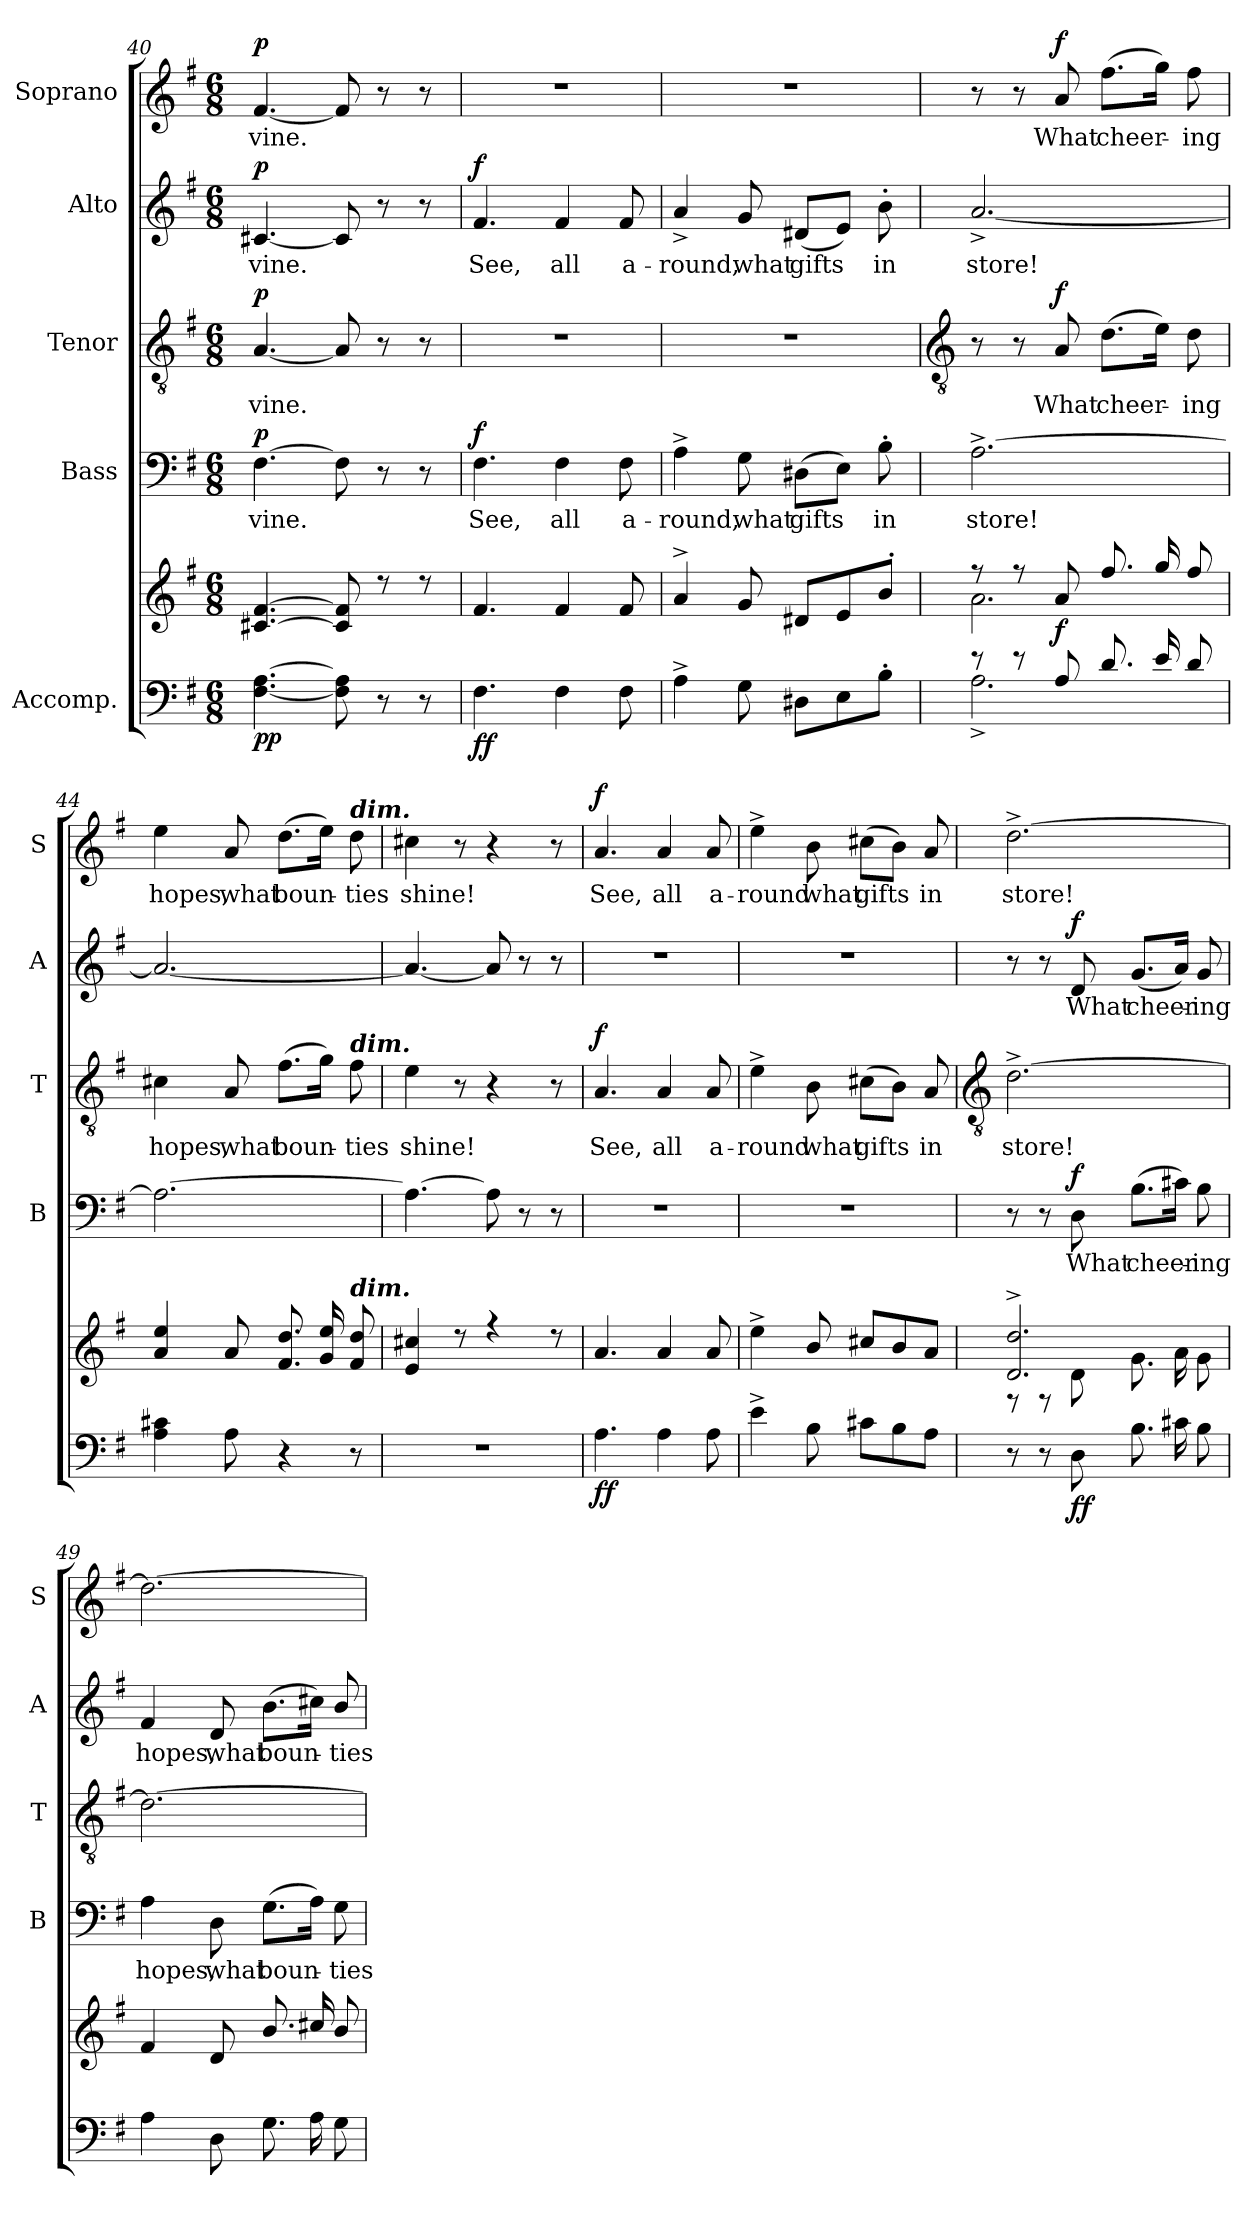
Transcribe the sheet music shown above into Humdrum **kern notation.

**kern	**kern	**dynam	**kern	**text	**dynam	**kern	**text	**dynam	**kern	**text	**dynam	**kern	**text	**dynam
*part5	*part5	*part5	*part4	*part4	*part4	*part3	*part3	*part3	*part2	*part2	*part2	*part1	*part1	*part1
*staff6	*staff5	*staff5/6	*staff4	*staff4	*staff4	*staff3	*staff3	*staff3	*staff2	*staff2	*staff2	*staff1	*staff1	*staff1
*I"Accomp.	*	*	*I"Bass	*	*	*I"Tenor	*	*	*I"Alto	*	*	*I"Soprano	*	*
*	*	*	*I'B	*	*	*I'T	*	*	*I'A	*	*	*I'S	*	*
*clefF4	*clefG2	*	*clefF4	*	*	*clefGv2	*	*	*clefG2	*	*	*clefG2	*	*
*k[f#]	*k[f#]	*	*k[f#]	*	*	*k[f#]	*	*	*k[f#]	*	*	*k[f#]	*	*
*G:	*G:	*	*G:	*	*	*G:	*	*	*G:	*	*	*G:	*	*
*M6/8	*M6/8	*	*M6/8	*	*	*M6/8	*	*	*M6/8	*	*	*M6/8	*	*
=40	=40	=40	=40	=40	=40	=40	=40	=40	=40	=40	=40	=40	=40	=40
*	*^	*	*	*	*	*	*	*	*	*	*	*	*	*
!	!	!LO:N:vis=1	!LO:DY:b=2	!	!LO:LY:b	!	!	!LO:LY:b	!	!	!LO:LY:b	!	!	!LO:LY:b	!
!	!	!	!LO:DY:n=1:b	!	!	!LO:DY:b	!	!	!LO:DY:b	!	!	!LO:DY:b	!	!	!LO:DY:b
[4.F# [4.A	[4.c#X/ [4.f#/	2.ryy	p p	[4.F#	vine.	p	[4.A	vine.	p	[4.c#X	vine.	p	[4.f#	vine.	p
8F#] 8A]	8c#/] 8f#/]	.	.	8F#]	.	.	8A]	.	.	8c#]	.	.	8f#]	.	.
8r	8r	.	.	8r	.	.	8r	.	.	8r	.	.	8r	.	.
8r	8r	.	.	8r	.	.	8r	.	.	8r	.	.	8r	.	.
=41	=41	=41	=41	=41	=41	=41	=41	=41	=41	=41	=41	=41	=41	=41	=41
!	!	!LO:N:vis=1	!LO:DY:b=2	!	!LO:LY:b	!	!LO:N:vis=1	!	!	!	!LO:LY:b	!	!LO:N:vis=1	!	!
!	!	!	!LO:DY:n=1:b	!	!	!LO:DY:b	!	!	!	!	!	!LO:DY:b	!	!	!
4.F#	4.f#/	2.ryy	f f	4.F#	See,	f	2.r	.	.	4.f#	See,	f	2.r	.	.
!	!	!	!	!	!LO:LY:b	!	!	!	!	!	!LO:LY:b	!	!	!	!
4F#	4f#/	.	.	4F#	all	.	.	.	.	4f#	all	.	.	.	.
!	!	!	!	!	!LO:LY:b	!	!	!	!	!	!LO:LY:b	!	!	!	!
8F#	8f#/	.	.	8F#	a-	.	.	.	.	8f#	a-	.	.	.	.
=42	=42	=42	=42	=42	=42	=42	=42	=42	=42	=42	=42	=42	=42	=42	=42
!	!	!LO:N:vis=1	!	!	!LO:LY:b	!	!LO:N:vis=1	!	!	!	!LO:LY:b	!	!LO:N:vis=1	!	!
4A^	4a^/	2.ryy	.	4A^	-round,	.	2.r	.	.	4a^	-round,	.	2.r	.	.
!	!	!	!	!	!LO:LY:b	!	!	!	!	!	!LO:LY:b	!	!	!	!
8G	8g/	.	.	8G	what	.	.	.	.	8g	what	.	.	.	.
!	!	!	!	!	!LO:LY:b	!	!	!	!	!	!LO:LY:b	!	!	!	!
8D#XL	8d#X/L	.	.	(>8D#XL	gifts	.	.	.	.	(<8d#XL	gifts	.	.	.	.
8E	8e/	.	.	8EJ)	.	.	.	.	.	8eJ)	.	.	.	.	.
!	!	!	!	!	!LO:LY:b	!	!	!	!	!	!LO:LY:b	!	!	!	!
8B'J	8b'/J	.	.	8B'	in	.	.	.	.	8b'	in	.	.	.	.
!!LO:LB:g=z
=43	=43	=43	=43	=43	=43	=43	=43	=43	=43	=43	=43	=43	=43	=43	=43
*	*	*	*	*	*	*	*clefGv2	*	*	*	*	*	*	*	*
*^	*	*	*	*	*	*	*	*	*	*	*	*	*	*	*
!	!	!	!	!	!	!LO:LY:b	!	!	!	!	!	!LO:LY:b	!	!	!	!
8r	2.A^\	8r	2.a\	.	[2.A^	store!	.	8r	.	.	[2.a^	store!	.	8r	.	.
8r	.	8r	.	.	.	.	.	8r	.	.	.	.	.	8r	.	.
!	!	!	!	!LO:DY:b	!	!	!	!	!LO:LY:b	!LO:DY:b	!	!	!	!	!LO:LY:b	!LO:DY:b
8A/	.	8a	.	f	.	.	.	8A	What	f	.	.	.	8a	What	f
!	!	!	!	!	!	!	!	!	!LO:LY:b	!	!	!	!	!	!LO:LY:b	!
8.d/L	.	8.ff#/L	.	.	.	.	.	(>8.dL	cheer-	.	.	.	.	(>8.ff#L	cheer-	.
16e/L	.	16gg/L	.	.	.	.	.	16eJ)	.	.	.	.	.	16ggJ)	.	.
!	!	!	!	!	!	!	!	!	!LO:LY:b	!	!	!	!	!	!LO:LY:b	!
8d/J	.	8ff#/J	.	.	.	.	.	8d	ing	.	.	.	.	8ff#	ing	.
*v	*v	*	*	*	*	*	*	*	*	*	*	*	*	*	*	*
=44	=44	=44	=44	=44	=44	=44	=44	=44	=44	=44	=44	=44	=44	=44	=44
!	!	!LO:N:vis=1	!	!	!	!	!	!LO:LY:b	!	!	!	!	!	!LO:LY:b	!
4A\ 4c#X\	4a 4ee	2.ryy	.	2.A_	.	.	4c#X	hopes,	.	2.a_	.	.	4ee	hopes,	.
!	!	!	!	!	!	!	!	!LO:LY:b	!	!	!	!	!	!LO:LY:b	!
8A\	8a	.	.	.	.	.	8A	what	.	.	.	.	8a	what	.
!	!	!	!	!	!	!	!	!LO:LY:b	!	!	!	!	!	!LO:LY:b	!
4r	8.f# 8.ddL	.	.	.	.	.	(>8.f#L	boun-	.	.	.	.	(>8.ddL	boun-	.
.	16g 16eeL	.	.	.	.	.	16gJ)	.	.	.	.	.	16eeJ)	.	.
!	!	!	!	!	!	!	!	!	!	!	!	!	!LO:TX:a:Bi:t=dim.	!	!
!	!	!	!	!	!	!	!LO:TX:a:Bi:t=dim.	!	!	!	!	!	!	!	!
!	!LO:TX:a:Bi:t=dim.	!	!	!	!	!	!	!	!	!	!	!	!	!	!
!	!	!	!	!	!	!	!	!LO:LY:b	!	!	!	!	!	!LO:LY:b	!
8r	8f# 8ddJ	.	.	.	.	.	8f#	ties	.	.	.	.	8dd	ties	.
=45	=45	=45	=45	=45	=45	=45	=45	=45	=45	=45	=45	=45	=45	=45	=45
!LO:N:vis=1	!	!LO:N:vis=1	!	!	!	!	!	!LO:LY:b	!	!	!	!	!	!LO:LY:b	!
2.r	4e 4cc#X	2.ryy	.	4.A_	.	.	4e	shine!	.	4.a_	.	.	4cc#X	shine!	.
.	8r	.	.	.	.	.	8r	.	.	.	.	.	8r	.	.
.	4r	.	.	8A]	.	.	4r	.	.	8a]	.	.	4r	.	.
.	.	.	.	8r	.	.	.	.	.	8r	.	.	.	.	.
.	8r	.	.	8r	.	.	8r	.	.	8r	.	.	8r	.	.
=46	=46	=46	=46	=46	=46	=46	=46	=46	=46	=46	=46	=46	=46	=46	=46
!	!	!LO:N:vis=1	!LO:DY:b=2	!LO:N:vis=1	!	!	!	!LO:LY:b	!	!LO:N:vis=1	!	!	!	!LO:LY:b	!
!	!	!	!LO:DY:n=1:b	!	!	!	!	!	!LO:DY:b	!	!	!	!	!	!LO:DY:b
4.A\	4.a	2.ryy	f f	2.r	.	.	4.A	See,	f	2.r	.	.	4.a	See,	f
!	!	!	!	!	!	!	!	!LO:LY:b	!	!	!	!	!	!LO:LY:b	!
4A\	4a	.	.	.	.	.	4A	all	.	.	.	.	4a	all	.
!	!	!	!	!	!	!	!	!LO:LY:b	!	!	!	!	!	!LO:LY:b	!
8A\	8a	.	.	.	.	.	8A	a-	.	.	.	.	8a	a-	.
=47	=47	=47	=47	=47	=47	=47	=47	=47	=47	=47	=47	=47	=47	=47	=47
!	!	!LO:N:vis=1	!	!LO:N:vis=1	!	!	!	!LO:LY:b	!	!LO:N:vis=1	!	!	!	!LO:LY:b	!
4e^\	4ee^\	2.ryy	.	2.r	.	.	4e^	-round	.	2.r	.	.	4ee^	-round	.
!	!	!	!	!	!	!	!	!LO:LY:b	!	!	!	!	!	!LO:LY:b	!
8B\	8b	.	.	.	.	.	8B	what	.	.	.	.	8b	what	.
!	!	!	!	!	!	!	!	!LO:LY:b	!	!	!	!	!	!LO:LY:b	!
8c#X\L	8cc#XL	.	.	.	.	.	(>8c#XL	gifts	.	.	.	.	(>8cc#XL	gifts	.
8B\	8b	.	.	.	.	.	8BJ)	.	.	.	.	.	8bJ)	.	.
!	!	!	!	!	!	!	!	!LO:LY:b	!	!	!	!	!	!LO:LY:b	!
8A\J	8aJ	.	.	.	.	.	8A	in	.	.	.	.	8a	in	.
!!LO:LB:g=z
=48	=48	=48	=48	=48	=48	=48	=48	=48	=48	=48	=48	=48	=48	=48	=48
*	*	*	*	*	*	*	*clefGv2	*	*	*	*	*	*	*	*
!	!	!	!	!	!	!	!	!LO:LY:b	!	!	!	!	!	!LO:LY:b	!
8r	2.d/^ 2.dd/^	8r	.	8r	.	.	[2.d^	store!	.	8r	.	.	[2.dd^	store!	.
8r	.	8r	.	8r	.	.	.	.	.	8r	.	.	.	.	.
!	!	!	!LO:DY:b=2	!	!LO:LY:b	!	!	!	!	!	!LO:LY:b	!	!	!	!
!	!	!	!LO:DY:n=1:b	!	!	!LO:DY:b	!	!	!	!	!	!LO:DY:b	!	!	!
8D	.	8d\	f f	8D	What	f	.	.	.	8d	What	f	.	.	.
!	!	!	!	!	!LO:LY:b	!	!	!	!	!	!LO:LY:b	!	!	!	!
8.BL	.	8.g\L	.	(>8.BL	cheer-	.	.	.	.	(<8.gL	cheer-	.	.	.	.
16c#XL	.	16a\L	.	16c#XJ)	.	.	.	.	.	16aJ)	.	.	.	.	.
!	!	!	!	!	!LO:LY:b	!	!	!	!	!	!LO:LY:b	!	!	!	!
8BJ	.	8g\J	.	8B	ing	.	.	.	.	8g	ing	.	.	.	.
=49	=49	=49	=49	=49	=49	=49	=49	=49	=49	=49	=49	=49	=49	=49	=49
!	!	!LO:N:vis=1	!	!	!LO:LY:b	!	!	!	!	!	!LO:LY:b	!	!	!	!
4A	4f#/	2.ryy	.	4A	hopes,	.	2.d_	.	.	4f#	hopes,	.	2.dd_	.	.
!	!	!	!	!	!LO:LY:b	!	!	!	!	!	!LO:LY:b	!	!	!	!
8D	8d/	.	.	8D	what	.	.	.	.	8d	what	.	.	.	.
!	!	!	!	!	!LO:LY:b	!	!	!	!	!	!LO:LY:b	!	!	!	!
8.GL	8.b/L	.	.	(>8.GL	boun-	.	.	.	.	(>8.bL	boun-	.	.	.	.
16AL	16cc#X/L	.	.	16AJ)	.	.	.	.	.	16cc#XJ)	.	.	.	.	.
!	!	!	!	!	!LO:LY:b	!	!	!	!	!	!LO:LY:b	!	!	!	!
8GJ	8b/J	.	.	8G	ties	.	.	.	.	8b/	ties	.	.	.	.
*	*v	*v	*	*	*	*	*	*	*	*	*	*	*	*	*
=	=	=	=	=	=	=	=	=	=	=	=	=	=	=
*-	*-	*-	*-	*-	*-	*-	*-	*-	*-	*-	*-	*-	*-	*-
